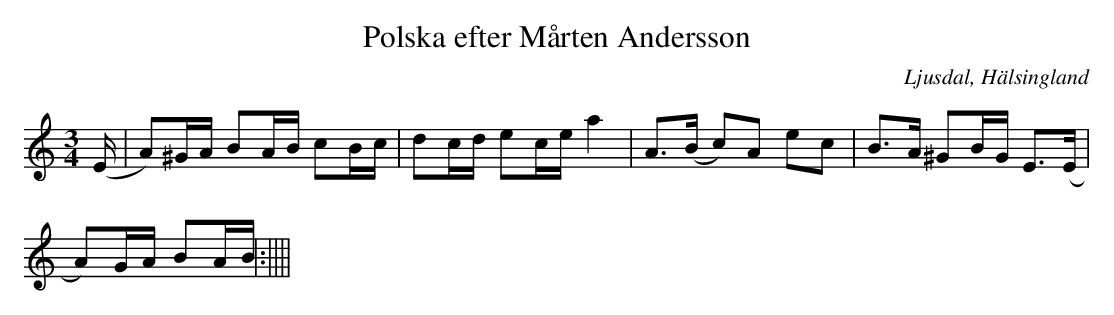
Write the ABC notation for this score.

X:1
T:Polska efter Mårten Andersson
O:Ljusdal, Hälsingland
M:3/4
L:1/16
K:Am
(E|A2)^GA B2AB c2Bc|d2cd e2ce a4|A2>(B2 c2)A2 e2c2|B2>A2 ^G2BG E2>(E2|
A2)GA B2AB|:||||
